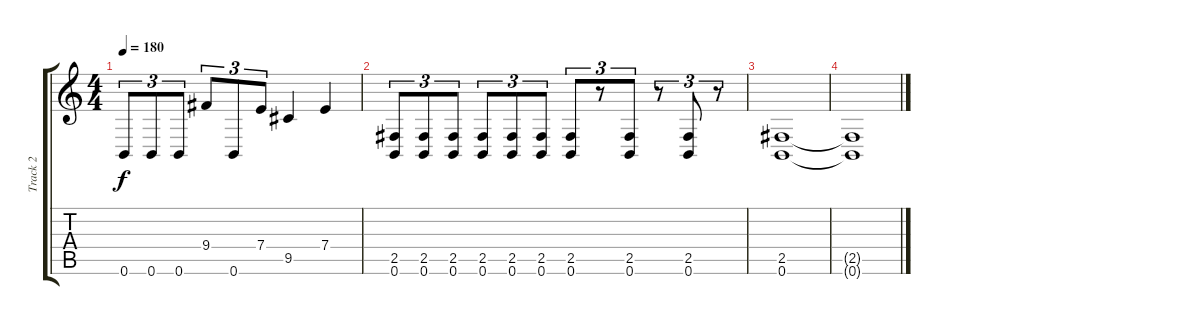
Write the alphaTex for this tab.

\track ("Track 2" "Track 2") {instrument overdrivenguitar}
\staff {score tabs}
\tuning (B3 Gb3 D3 A2 E2 B1) {hide}
\ts (4 4)
\tempo 180
\clef g2
\ks c
0.6.8{tu (3 2) dy f} 0.6.8{tu (3 2)} 0.6.8{tu (3 2)} 9.4.8{tu (3 2)} 0.6.8{tu (3 2)} 7.4.8{tu (3 2)} 9.5.4 7.4.4 |
(2.5 0.6).8{tu (3 2)} (2.5 0.6).8{tu (3 2)} (2.5 0.6).8{tu (3 2)} (2.5 0.6).8{tu (3 2)} (2.5 0.6).8{tu (3 2)} (2.5 0.6).8{tu (3 2)} (2.5 0.6).8{tu (3 2)} r.8{tu (3 2)} (2.5 0.6).8{tu (3 2)} r.8{tu (3 2)} (2.5 0.6).8{tu (3 2)} r.8{tu (3 2)} |
(2.5 0.6).1 |
(2.5{t} 0.6{t}).1
